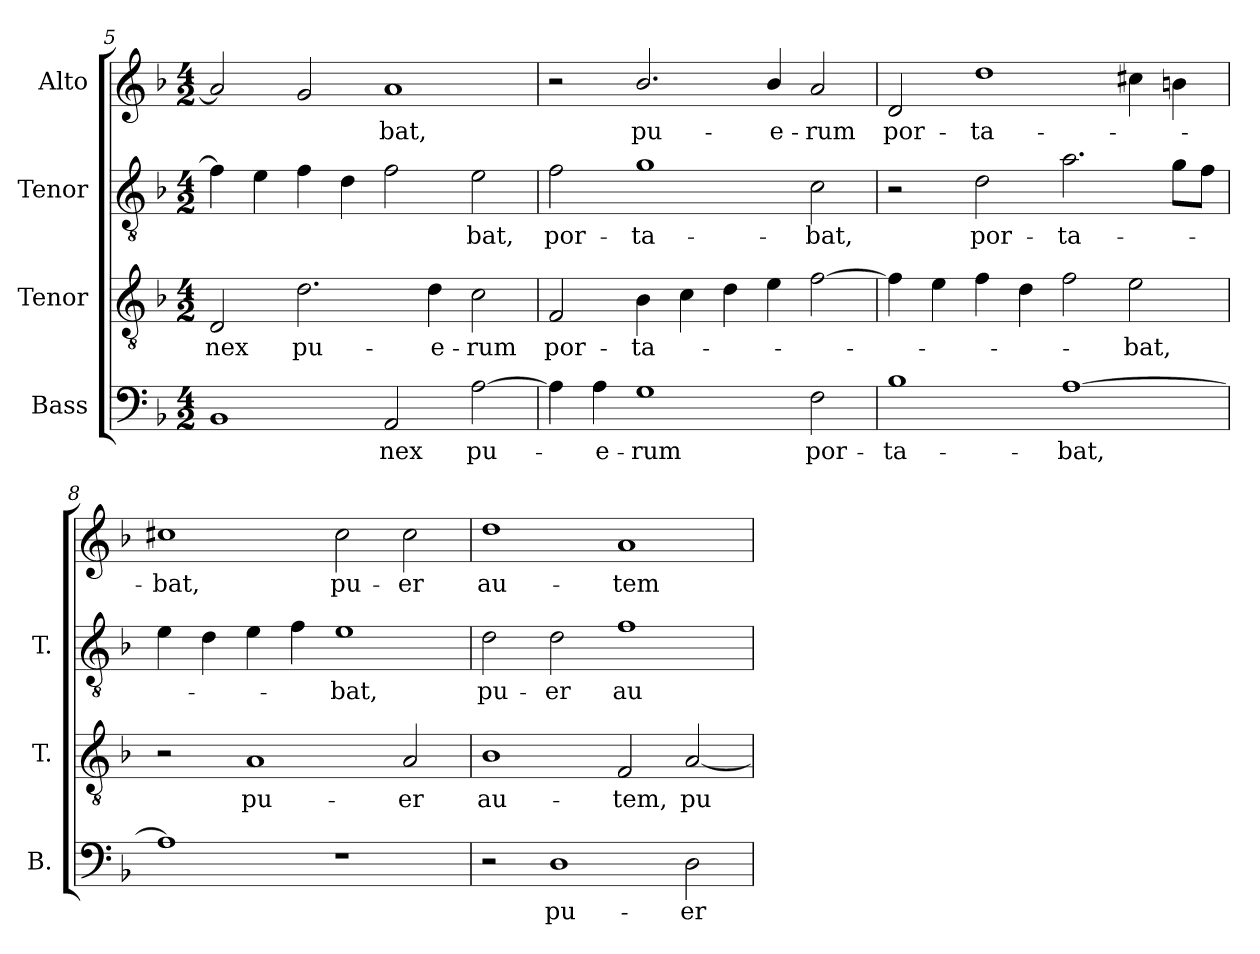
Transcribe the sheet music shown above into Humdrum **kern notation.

**kern	**text	**kern	**text	**kern	**text	**kern	**text
*part4	*part4	*part3	*part3	*part2	*part2	*part1	*part1
*staff4	*staff4	*staff3	*staff3	*staff2	*staff2	*staff1	*staff1
*I"Bass	*	*I"Tenor	*	*I"Tenor	*	*I"Alto	*
*I'B.	*	*I'T.	*	*I'T.	*	*	*
!!LO:LB:g=z
*clefF4	*	*clefGv2	*	*clefGv2	*	*clefG2	*
*	*	*ITrd7c12	*	*ITrd7c12	*	*	*
*k[b-]	*	*k[b-]	*	*k[b-]	*	*k[b-]	*
*F:	*	*F:	*	*F:	*	*F:	*
*M4/2	*	*M4/2	*	*M4/2	*	*M4/2	*
=5	=5	=5	=5	=5	=5	=5	=5
!	!	!	!LO:LY:b:color=#000000	!	!	!	!
1BB-i	.	2DDi/	-nex	4Fi\]	.	2ai/]	.
.	.	.	.	4Ei\	.	.	.
!	!	!	!LO:LY:b:color=#000000	!	!	!	!
.	.	2.Di\	pu-	4Fi\	.	2gi/	.
.	.	.	.	4Di\	.	.	.
!	!LO:LY:b:color=#000000	!	!	!	!	!	!
!	!	!	!	!	!	!	!LO:LY:b:color=#000000
2AAi/	-nex	.	.	2Fi\	.	1ai	-bat,
!	!	!	!LO:LY:b:color=#000000	!	!	!	!
.	.	4Di\	-e-	.	.	.	.
!	!LO:LY:b:color=#000000	!	!	!	!	!	!
!	!	!	!LO:LY:b:color=#000000	!	!	!	!
!	!	!	!	!	!LO:LY:b:color=#000000	!	!
[2Ai\	pu-	2Ci\	-rum	2Ei\	-bat,	.	.
=6	=6	=6	=6	=6	=6	=6	=6
!	!	!	!LO:LY:b:color=#000000	!	!	!	!
!	!	!	!	!	!LO:LY:b:color=#000000	!	!
4Ai\]	.	2FFi/	por-	2Fi\	por-	2r	.
!	!LO:LY:b:color=#000000	!	!	!	!	!	!
4Ai\	-e-	.	.	.	.	.	.
!	!LO:LY:b:color=#000000	!	!	!	!	!	!
!	!	!	!LO:LY:b:color=#000000	!	!	!	!
!	!	!	!	!	!LO:LY:b:color=#000000	!	!
!	!	!	!	!	!	!	!LO:LY:b:color=#000000
1Gi	-rum	4BB-i\	-ta-	1Gi	-ta-	2.b-i/	pu-
.	.	4Ci\	.	.	.	.	.
.	.	4Di\	.	.	.	.	.
!	!	!	!	!	!	!	!LO:LY:b:color=#000000
.	.	4Ei\	.	.	.	4b-i/	-e-
!	!LO:LY:b:color=#000000	!	!	!	!	!	!
!	!	!	!	!	!LO:LY:b:color=#000000	!	!
!	!	!	!	!	!	!	!LO:LY:b:color=#000000
2Fi\	por-	[2Fi\	.	2Ci\	-bat,	2ai/	-rum
=7	=7	=7	=7	=7	=7	=7	=7
!	!LO:LY:b:color=#000000	!	!	!	!	!	!
!	!	!	!	!	!	!	!LO:LY:b:color=#000000
1B-i	-ta-	4Fi\]	.	2r	.	2di/	por-
.	.	4Ei\	.	.	.	.	.
!	!	!	!	!	!LO:LY:b:color=#000000	!	!
!	!	!	!	!	!	!	!LO:LY:b:color=#000000
.	.	4Fi\	.	2Di\	por-	1ddi	-ta-
.	.	4Di\	.	.	.	.	.
!	!LO:LY:b:color=#000000	!	!	!	!	!	!
!	!	!	!	!	!LO:LY:b:color=#000000	!	!
[1Ai	-bat,	2Fi\	.	2.Ai\	-ta-	.	.
!	!	!	!LO:LY:b:color=#000000	!	!	!	!
.	.	2Ei\	-bat,	.	.	4cc#Xi\	.
.	.	.	.	8Gi\L	.	4bni\	.
.	.	.	.	8Fi\J	.	.	.
=8	=8	=8	=8	=8	=8	=8	=8
!	!	!	!	!	!	!	!LO:LY:b:color=#000000
1Ai]	.	2r	.	4Ei\	.	1cc#Xi	-bat,
.	.	.	.	4Di\	.	.	.
!	!	!	!LO:LY:b:color=#000000	!	!	!	!
.	.	1AAi	pu-	4Ei\	.	.	.
.	.	.	.	4Fi\	.	.	.
!	!	!	!	!	!LO:LY:b:color=#000000	!	!
!	!	!	!	!	!	!	!LO:LY:b:color=#000000
1r	.	.	.	1Ei	-bat,	2cc#i\	pu-
!	!	!	!LO:LY:b:color=#000000	!	!	!	!
!	!	!	!	!	!	!	!LO:LY:b:color=#000000
.	.	2AAi/	-er	.	.	2cc#i\	-er
!!LO:LB:g=z
=9	=9	=9	=9	=9	=9	=9	=9
!	!	!	!LO:LY:b:color=#000000	!	!	!	!
!	!	!	!	!	!LO:LY:b:color=#000000	!	!
!	!	!	!	!	!	!	!LO:LY:b:color=#000000
2r	.	1BB-i	au-	2Di\	pu-	1ddi	au-
!	!LO:LY:b:color=#000000	!	!	!	!	!	!
!	!	!	!	!	!LO:LY:b:color=#000000	!	!
1Di	pu-	.	.	2Di\	-er	.	.
!	!	!	!LO:LY:b:color=#000000	!	!	!	!
!	!	!	!	!	!LO:LY:b:color=#000000	!	!
!	!	!	!	!	!	!	!LO:LY:b:color=#000000
.	.	2FFi/	-tem,	1Fi	au-	1ai	-tem
!	!LO:LY:b:color=#000000	!	!	!	!	!	!
!	!	!	!LO:LY:b:color=#000000	!	!	!	!
2Di\	-er	[2AAi/	pu-	.	.	.	.
=	=	=	=	=	=	=	=
*-	*-	*-	*-	*-	*-	*-	*-
